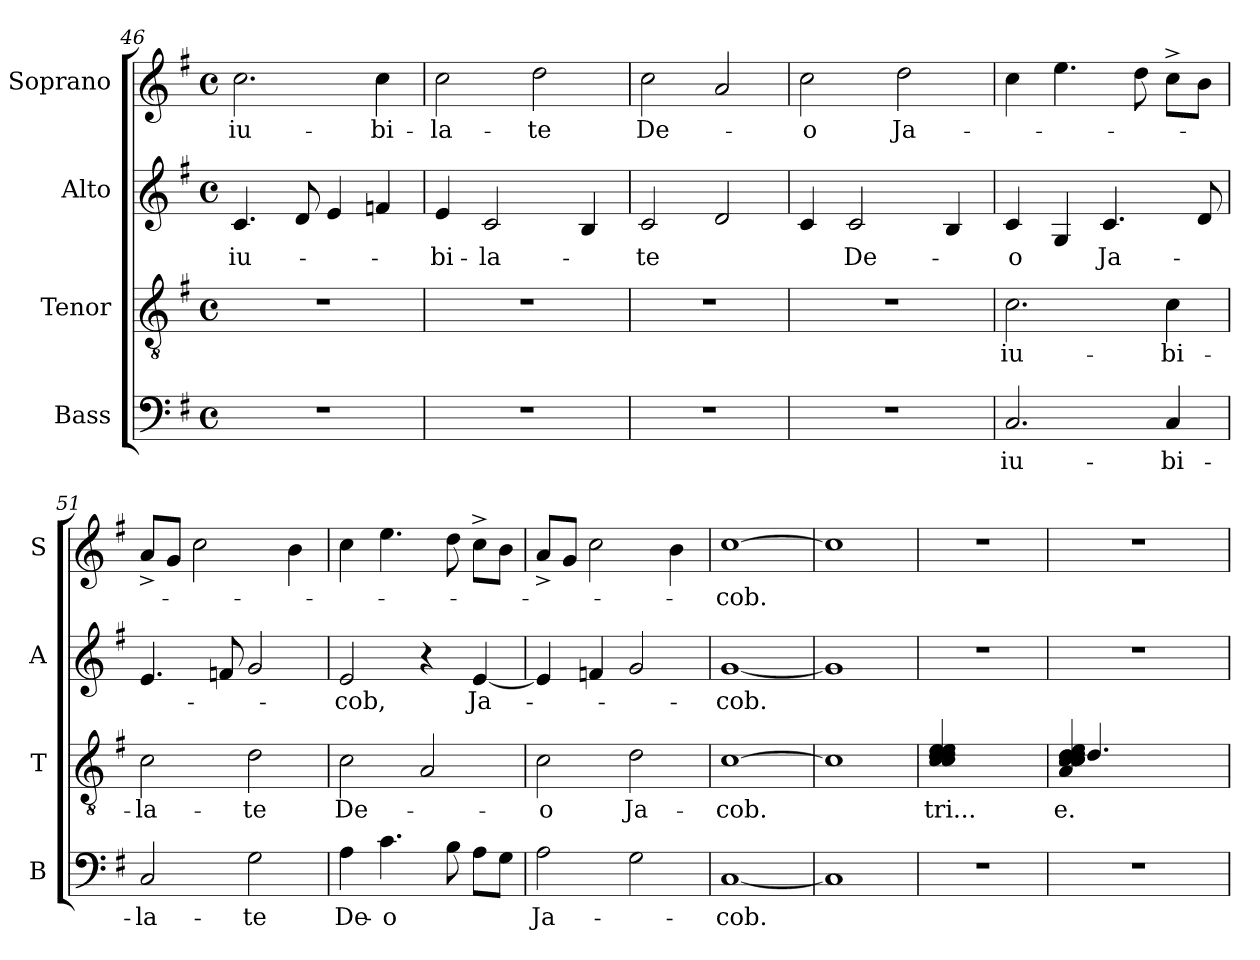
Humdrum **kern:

**kern	**text	**kern	**text	**kern	**text	**kern	**text
*part4	*part4	*part3	*part3	*part2	*part2	*part1	*part1
*staff4	*staff4	*staff3	*staff3	*staff2	*staff2	*staff1	*staff1
*I"Bass	*	*I"Tenor	*	*I"Alto	*	*I"Soprano	*
*I'B	*	*I'T	*	*I'A	*	*I'S	*
*clefF4	*	*clefGv2	*	*clefG2	*	*clefG2	*
*k[f#]	*	*k[f#]	*	*k[f#]	*	*k[f#]	*
*G:	*	*G:	*	*G:	*	*G:	*
*M4/4	*	*M4/4	*	*M4/4	*	*M4/4	*
*met(c)	*	*met(c)	*	*met(c)	*	*met(c)	*
=46	=46	=46	=46	=46	=46	=46	=46
!	!	!	!	!	!LO:LY:b	!	!LO:LY:b
1r	.	1r	.	4.c/	iu-	2.cc\	-iu-
.	.	.	.	8d/	.	.	.
.	.	.	.	4e/	.	.	.
!	!	!	!	!	!	!	!LO:LY:b
.	.	.	.	4fn/	.	4cc\	-bi-
=47	=47	=47	=47	=47	=47	=47	=47
!	!	!	!	!	!LO:LY:b	!	!LO:LY:b
1r	.	1r	.	4e/	-bi-	2cc\	-la-
!	!	!	!	!	!LO:LY:b	!	!
.	.	.	.	2c/	-la-	.	.
!	!	!	!	!	!	!	!LO:LY:b
.	.	.	.	.	.	2dd\	-te
.	.	.	.	4B/	.	.	.
=48	=48	=48	=48	=48	=48	=48	=48
!	!	!	!	!	!LO:LY:b	!	!LO:LY:b
1r	.	1r	.	2c/	-te	2cc\	De-
.	.	.	.	2d/	.	2a/	.
!!LO:LB:g=z
=49	=49	=49	=49	=49	=49	=49	=49
!	!	!	!	!	!	!	!LO:LY:b
1r	.	1r	.	4c/	.	2cc\	-o
!	!	!	!	!	!LO:LY:b	!	!
.	.	.	.	2c/	De-	.	.
!	!	!	!	!	!	!	!LO:LY:b
.	.	.	.	.	.	2dd\	Ja-
.	.	.	.	4B/	.	.	.
=50	=50	=50	=50	=50	=50	=50	=50
!	!LO:LY:b	!	!LO:LY:b	!	!LO:LY:b:rj	!	!
2.C/	iu-	2.c\	iu-	4c/	-o	4cc\	.
.	.	.	.	4G/	.	4.ee\	.
!	!	!	!	!	!LO:LY:b	!	!
.	.	.	.	4.c/	Ja-	.	.
.	.	.	.	.	.	8dd\	.
!	!LO:LY:b	!	!LO:LY:b	!	!	!	!
4C/	-bi-	4c\	-bi-	.	.	8cc^>\L	.
.	.	.	.	8d/	.	8b\J	.
=51	=51	=51	=51	=51	=51	=51	=51
!	!LO:LY:b	!	!LO:LY:b	!	!	!	!
2C/	-la-	2c\	-la-	4.e/	.	8a^</L	.
.	.	.	.	.	.	8g/J	.
.	.	.	.	.	.	2cc\	.
.	.	.	.	8fn/	.	.	.
!	!LO:LY:b	!	!LO:LY:b	!	!	!	!
2G\	-te	2d\	-te	2g/	.	.	.
.	.	.	.	.	.	4b\	.
=52	=52	=52	=52	=52	=52	=52	=52
!	!LO:LY:b	!	!LO:LY:b	!	!LO:LY:b	!	!
4A\	De-	2c\	De-	2e/	-cob,	4cc\	.
!	!LO:LY:b:rj	!	!	!	!	!	!
4.c\	-o	.	.	.	.	4.ee\	.
.	.	2A/	.	4r	.	.	.
8B\	.	.	.	.	.	8dd\	.
!	!	!	!	!	!LO:LY:b	!	!
8A\L	.	.	.	[<4e/	Ja-	8cc^>\L	.
8G\J	.	.	.	.	.	8b\J	.
=53	=53	=53	=53	=53	=53	=53	=53
!	!LO:LY:b	!	!LO:LY:b	!	!	!	!
2A\	Ja-	2c\	-o	4e/]	.	8a^</L	.
.	.	.	.	.	.	8g/J	.
.	.	.	.	4fn/	.	2cc\	.
!	!	!	!LO:LY:b	!	!	!	!
2G\	.	2d\	Ja-	2g/	.	.	.
.	.	.	.	.	.	4b\	.
=54	=54	=54	=54	=54	=54	=54	=54
!	!LO:LY:b	!	!LO:LY:b	!	!LO:LY:b	!	!LO:LY:b
[<1C	-cob.	[>1c	-cob.	[<1g	-cob.	[>1cc	-cob.
=55	=55	=55	=55	=55	=55	=55	=55
1C]	.	1c]	.	1g]	.	1cc]	.
!!LO:LB:g=z
=56	=56	=56	=56	=56	=56	=56	=56
!	!	!	!LO:LY:b	!	!	!	!
1r	.	(4c/ 4c/ 4d/ 4d/ 4d/ 4e/ 4e/ 4e/	-tri...	1r	.	1r	.
.	.	2.ryy	.	.	.	.	.
=57	=57	=57	=57	=57	=57	=57	=57
!	!	!	!LO:LY:b	!	!	!	!
*	*	*^	*	*	*	*	*
1r	.	((4A/ 4c/ 4c/ 4c/ 4c/ 4d/ 4d/ 4d/ 4e/	4.d/)	e.	1r	.	1r	.
.	.	2ryy	.	.	.	.	.	.
.	.	.	2ryy	.	.	.	.	.
.	.	8ryy	.	.	.	.	.	.
.	.	8ryy	8ryy	.	.	.	.	.
*	*	*v	*v	*	*	*	*	*
=	=	=	=	=	=	=	=
*-	*-	*-	*-	*-	*-	*-	*-
